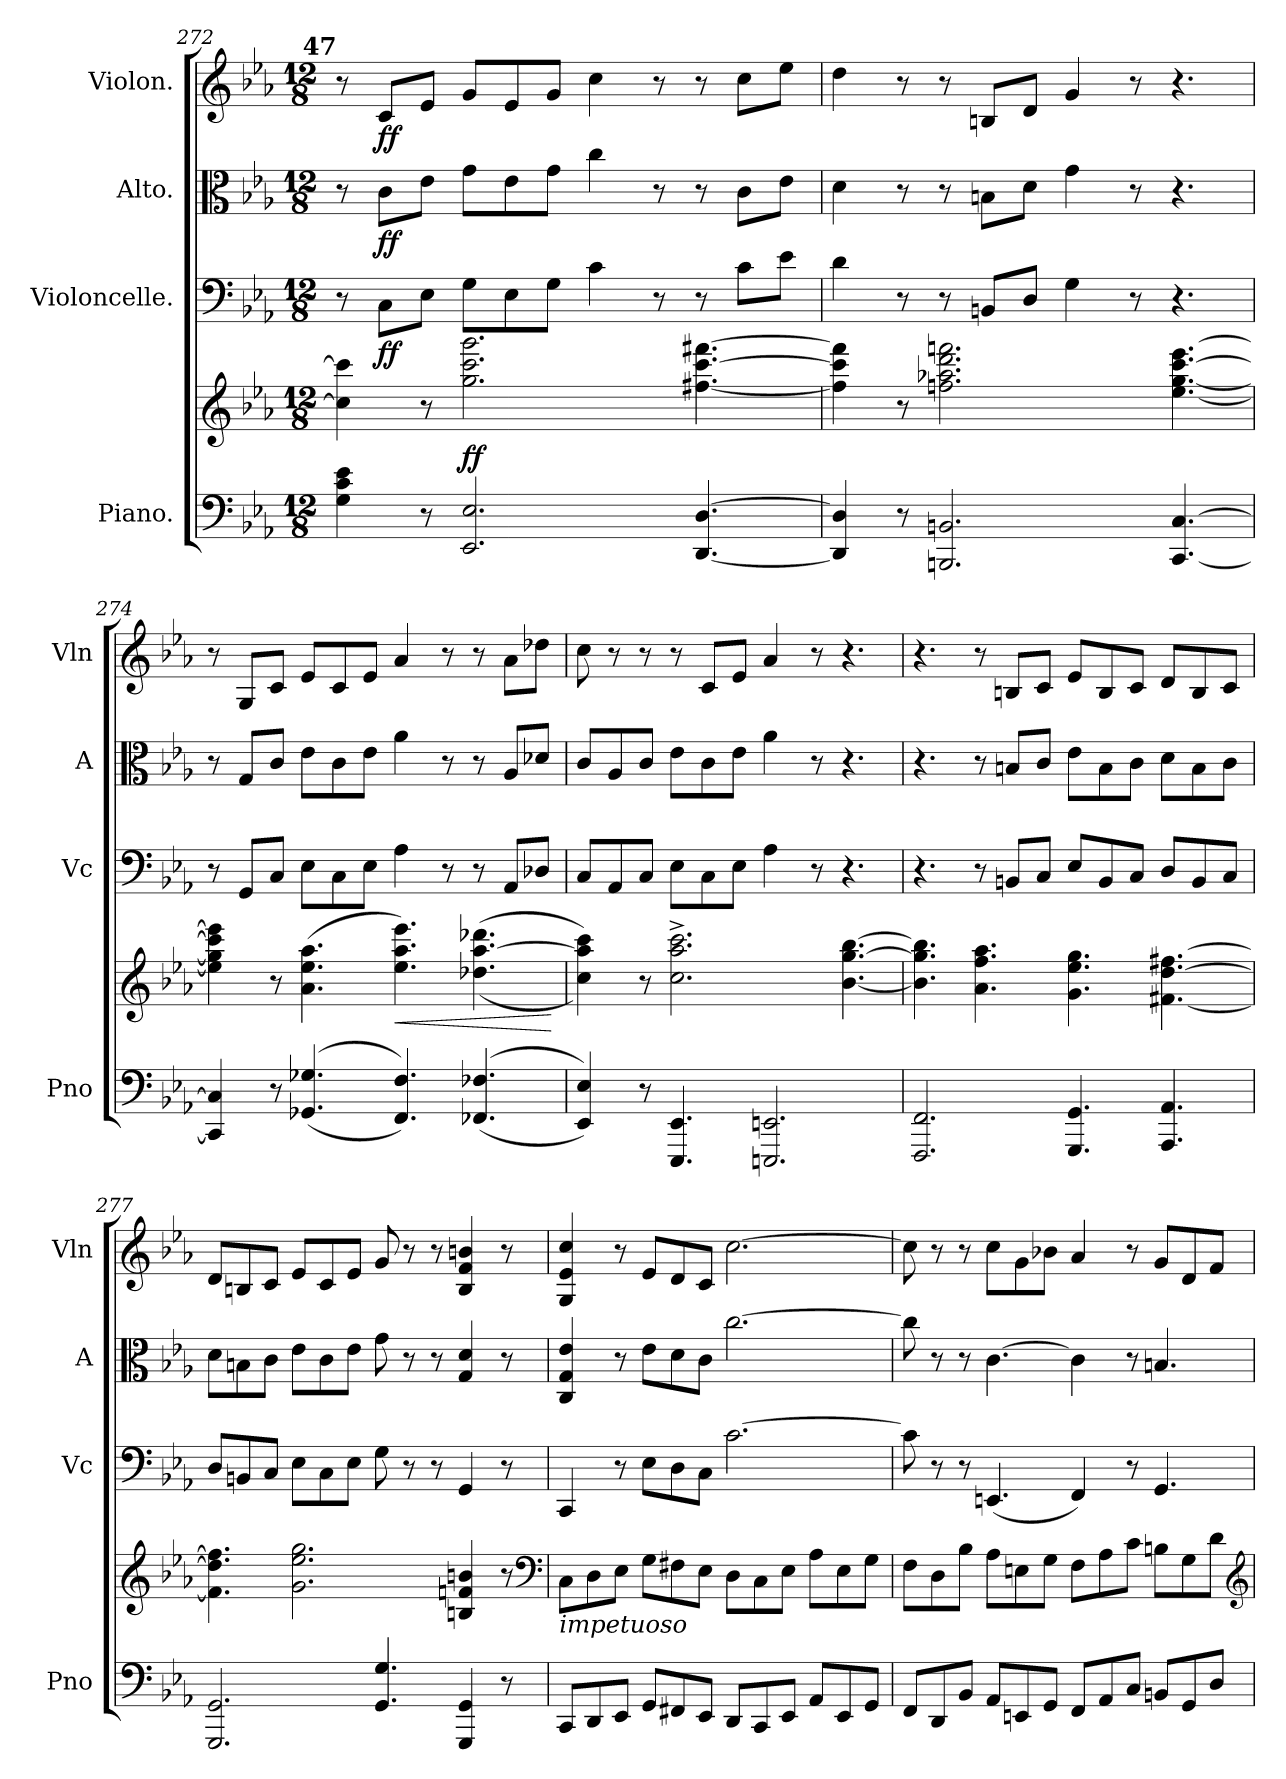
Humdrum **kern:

**kern	**kern	**dynam	**kern	**dynam	**kern	**dynam	**kern	**dynam
*part4	*part4	*part4	*part3	*part3	*part2	*part2	*part1	*part1
*staff5	*staff4	*staff4/5	*staff3	*staff3	*staff2	*staff2	*staff1	*staff1
*I"Piano.	*	*	*I"Violoncelle.	*	*I"Alto.	*	*I"Violon.	*
*I'Pno	*	*	*I'Vc	*	*I'A	*	*I'Vln	*
*clefF4	*clefG2	*	*clefF4	*	*clefC3	*	*clefG2	*
*k[b-e-a-]	*k[b-e-a-]	*	*k[b-e-a-]	*	*k[b-e-a-]	*	*k[b-e-a-]	*
*M12/8	*M12/8	*	*M12/8	*	*M12/8	*	*M12/8	*
=272	=272	=272	=272	=272	=272	=272	=272	=272
!	!	!	!	!	!	!	!LO:TX:a:B:rj:t=47	!
4G\ 4c\ 4e-\	4cc]\ 4ccc]\	.	8r	.	8r	.	8r	.
.	.	.	8C\L	ff	8c\L	ff	8c/L	ff
8r	8r	.	8E-\J	.	8e-\J	.	8e-/J	.
2.EE-/ 2.E-/	2.gg\ 2.ccc\ 2.ggg\	ff	8G\L	.	8g\L	.	8g/L	.
.	.	.	8E-\	.	8e-\	.	8e-/	.
.	.	.	8G\J	.	8g\J	.	8g/J	.
.	.	.	4c\	.	4cc\	.	4cc\	.
.	.	.	8r	.	8r	.	8r	.
[4.DD/ [4.D/	[4.ff#X\ [4.ccc\ [4.fff#X\	.	8r	.	8r	.	8r	.
.	.	.	8c\L	.	8c\L	.	8cc\L	.
.	.	.	8e-\J	.	8e-\J	.	8ee-\J	.
=273	=273	=273	=273	=273	=273	=273	=273	=273
4DD]/ 4D]/	4ff#]\ 4ccc]\ 4fff#]\	.	4d\	.	4d\	.	4dd\	.
8r	8r	.	8r	.	8r	.	8r	.
2.BBBn/ 2.BBn/	2.ffn\ 2.aa-X\ 2.ddd\ 2.fffn\	.	8r	.	8r	.	8r	.
.	.	.	8BBn/L	.	8Bn\L	.	8Bn/L	.
.	.	.	8D/J	.	8d\J	.	8d/J	.
.	.	.	4G\	.	4g\	.	4g/	.
.	.	.	8r	.	8r	.	8r	.
[4.CC/ [4.C/	[4.ee-\ [4.gg\ [4.ccc\ [4.eee-\	.	4.r	.	4.r	.	4.r	.
=274	=274	=274	=274	=274	=274	=274	=274	=274
4CC]/ 4C]/	4ee-]\ 4gg]\ 4ccc]\ 4eee-]\	.	8r	.	8r	.	8r	.
.	.	.	8GG/L	.	8G/L	.	8G/L	.
8r	8r	.	8C/J	.	8c/J	.	8c/J	.
(<(>4.GG-X/ 4.G-X/	(4.a-\ 4.ee-\ 4.aa-\	.	8E-\L	.	8e-\L	.	8e-/L	.
.	.	.	8C\	.	8c\	.	8c/	.
.	.	.	8E-\J	.	8e-\J	.	8e-/J	.
!	!	!LO:HP:b	!	!	!	!	!	!
4.FF/ 4.F/))	4.ee-\ 4.aa-\ 4.eee-\)	<	4A-\	.	4a-\	.	4a-/	.
.	.	.	8r	.	8r	.	8r	.
(<(>4.FF-X/ 4.F-X/	(<(>4.dd-X\ [4.aa-\ 4.ddd-X\	.	8r	.	8r	.	8r	.
.	.	.	8AA-/L	.	8A-/L	.	8a-\L	.
.	.	.	8D-X/J	.	8d-X/J	.	8dd-X\J	.
.	.	[	.	.	.	.	.	.
=275	=275	=275	=275	=275	=275	=275	=275	=275
4EE-/ 4E-/))	4cc\ 4aa-]\ 4ccc\))	.	8C/L	.	8c/L	.	8cc\	.
.	.	.	8AA-/	.	8A-/	.	8r	.
8r	8r	.	8C/J	.	8c/J	.	8r	.
4.EEE-/ 4.EE-/	2.cc^\ 2.aa-^\ 2.ccc^\	.	8E-\L	.	8e-\L	.	8r	.
.	.	.	8C\	.	8c\	.	8c/L	.
.	.	.	8E-\J	.	8e-\J	.	8e-/J	.
2.EEEn/ 2.EEn/	.	.	4A-\	.	4a-\	.	4a-/	.
.	.	.	8r	.	8r	.	8r	.
.	[4.b-\ [4.gg\ [4.bb-\	.	4.r	.	4.r	.	4.r	.
=276	=276	=276	=276	=276	=276	=276	=276	=276
2.FFF/ 2.FF/	4.b-]\ 4.gg]\ 4.bb-]\	.	4.r	.	4.r	.	4.r	.
.	4.a-\ 4.ff\ 4.aa-\	.	8r	.	8r	.	8r	.
.	.	.	8BBn/L	.	8Bn/L	.	8Bn/L	.
.	.	.	8C/J	.	8c/J	.	8c/J	.
4.GGG/ 4.GG/	4.g\ 4.ee-\ 4.gg\	.	8E-/L	.	8e-\L	.	8e-/L	.
.	.	.	8BB/	.	8B\	.	8B/	.
.	.	.	8C/J	.	8c\J	.	8c/J	.
4.AAA-/ 4.AA-/	[4.f#X\ [4.dd\ [4.ff#X\	.	8D/L	.	8d\L	.	8d/L	.
.	.	.	8BB/	.	8B\	.	8B/	.
.	.	.	8C/J	.	8c\J	.	8c/J	.
=277	=277	=277	=277	=277	=277	=277	=277	=277
2.GGG/ 2.GG/	4.f#]\ 4.dd]\ 4.ff#]\	.	8D/L	.	8d\L	.	8d/L	.
.	.	.	8BBn/	.	8Bn\	.	8Bn/	.
.	.	.	8C/J	.	8c\J	.	8c/J	.
.	2.g\ 2.ee-\ 2.gg\	.	8E-\L	.	8e-\L	.	8e-/L	.
.	.	.	8C\	.	8c\	.	8c/	.
.	.	.	8E-\J	.	8e-\J	.	8e-/J	.
4.GG/ 4.G/	.	.	8G\	.	8g\	.	8g/	.
.	.	.	8r	.	8r	.	8r	.
.	.	.	8r	.	8r	.	8r	.
4GGG/ 4GG/	4Bn/ 4fn/ 4bn/	.	4GG/	.	4G/ 4d/	.	4B/ 4f/ 4bn/	.
8r	8r	.	8r	.	8r	.	8r	.
*	*clefF4	*	*	*	*	*	*	*
=278	=278	=278	=278	=278	=278	=278	=278	=278
!	!LO:TX:b:i:t=impetuoso	!	!	!	!	!	!	!
8CC/L	8C\L	.	4CC/	.	4C/ 4G/ 4e-/	.	4G/ 4e-/ 4cc/	.
8DD/	8D\	.	.	.	.	.	.	.
8EE-/J	8E-\J	.	8r	.	8r	.	8r	.
8GG/L	8G\L	.	8E-\L	.	8e-\L	.	8e-/L	.
8FF#X/	8F#X\	.	8D\	.	8d\	.	8d/	.
8EE-/J	8E-\J	.	8C\J	.	8c\J	.	8c/J	.
8DD/L	8D\L	.	[2.c\	.	[2.cc\	.	[2.cc\	.
8CC/	8C\	.	.	.	.	.	.	.
8EE-/J	8E-\J	.	.	.	.	.	.	.
8AA-/L	8A-\L	.	.	.	.	.	.	.
8EE-/	8E-\	.	.	.	.	.	.	.
8GG/J	8G\J	.	.	.	.	.	.	.
=279	=279	=279	=279	=279	=279	=279	=279	=279
8FF/L	8F\L	.	8c\]	.	8cc\]	.	8cc\]	.
8DD/	8D\	.	8r	.	8r	.	8r	.
8BB-/J	8B-\J	.	8r	.	8r	.	8r	.
8AA-/L	8A-\L	.	(4.EEn/	.	[4.c\	.	8cc\L	.
8EEn/	8En\	.	.	.	.	.	8g\	.
8GG/J	8G\J	.	.	.	.	.	8b-X\J	.
8FF/L	8F\L	.	4FF/)	.	4c\]	.	4a-/	.
8AA-/	8A-\	.	.	.	.	.	.	.
8C/J	8c\J	.	8r	.	8r	.	8r	.
8BBn/L	8Bn\L	.	4.GG/	.	4.Bn/	.	8g/L	.
8GG/	8G\	.	.	.	.	.	8d/	.
8D/J	8d\J	.	.	.	.	.	8f/J	.
*	*clefG2	*	*	*	*	*	*	*
=	=	=	=	=	=	=	=	=
*-	*-	*-	*-	*-	*-	*-	*-	*-
